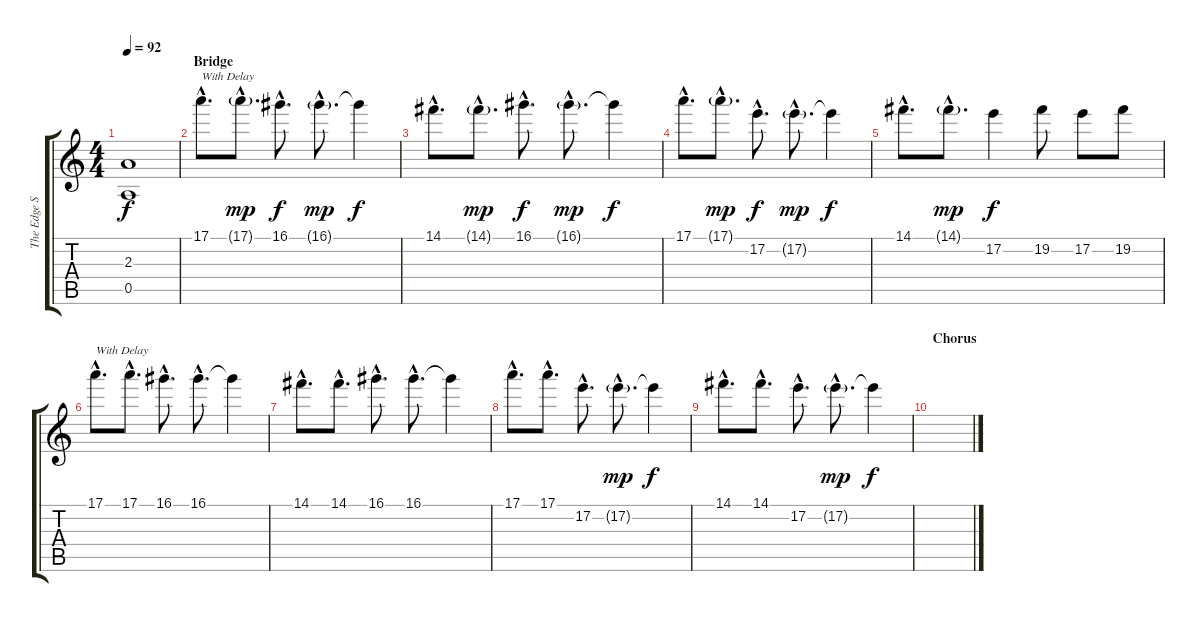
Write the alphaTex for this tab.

\track ("The Edge Suppl." "The Edge S") {instrument electricguitarjazz}
\staff {score tabs}
\tuning (E4 B3 G3 D3 A2 E2) {hide}
\ts (4 4)
\tempo 92
\clef g2
\ks c
(2.3 0.5).1{dy f} |
\section ("" "Bridge")
17.1{hac}.8{d txt "With Delay"} 17.1{g hac}.8{d dy mp} 16.1{hac}.8{d dy f} 16.1{g hac}.8{d dy mp} 16.1{t}.4{dy f} |
14.1{hac}.8{d} 14.1{g hac}.8{d dy mp} 16.1{hac}.8{d dy f} 16.1{g hac}.8{d dy mp} 16.1{t}.4{dy f} |
17.1{hac}.8{d} 17.1{g hac}.8{d dy mp} 17.2{hac}.8{d dy f} 17.2{g hac}.8{d dy mp} 17.2{t}.4{dy f} |
14.1{hac}.8{d} 14.1{g hac}.8{d dy mp} 17.2.4{dy f} 19.2.8 17.2.8 19.2.8 |
17.1{hac}.8{d txt "With Delay"} 17.1{hac}.8{d} 16.1{hac}.8{d} 16.1{hac}.8{d} 16.1{t}.4 |
14.1{hac}.8{d} 14.1{hac}.8{d} 16.1{hac}.8{d} 16.1{hac}.8{d} 16.1{t}.4 |
17.1{hac}.8{d} 17.1{hac}.8{d} 17.2{hac}.8{d} 17.2{g hac}.8{d dy mp} 17.2{t}.4{dy f} |
14.1{hac}.8{d} 14.1{hac}.8{d} 17.2{hac}.8{d} 17.2{g hac}.8{d dy mp} 17.2{t}.4{dy f} |
\section ("" "Chorus")
